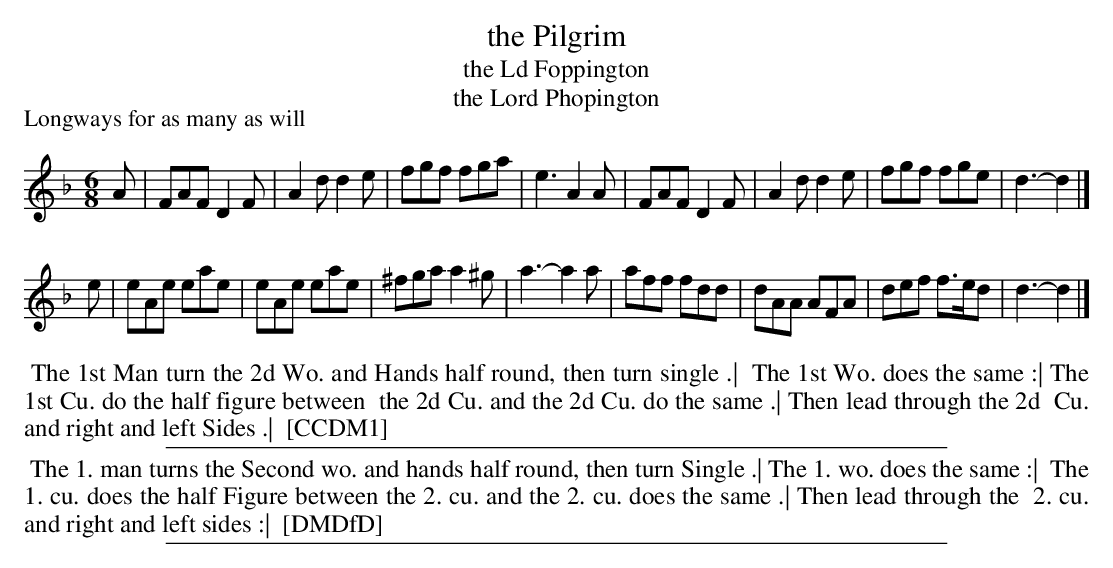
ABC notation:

X:1
T: the Pilgrim
T: the Ld Foppington
T: the Lord Phopington
P: Longways for as many as will
M: 6/8
L: 1/8
K: Dm
A |\
FAF D2F | A2d d2e | fgf fga | e3 A2A |\
FAF D2F | A2d d2e | fgf fge | d3- d2 |]
e |\
eAe eae | eAe eae | ^fga a2^g | a3- a2a |\
aff fdd | dAA AFA | def f>ed | d3- d2 |]
